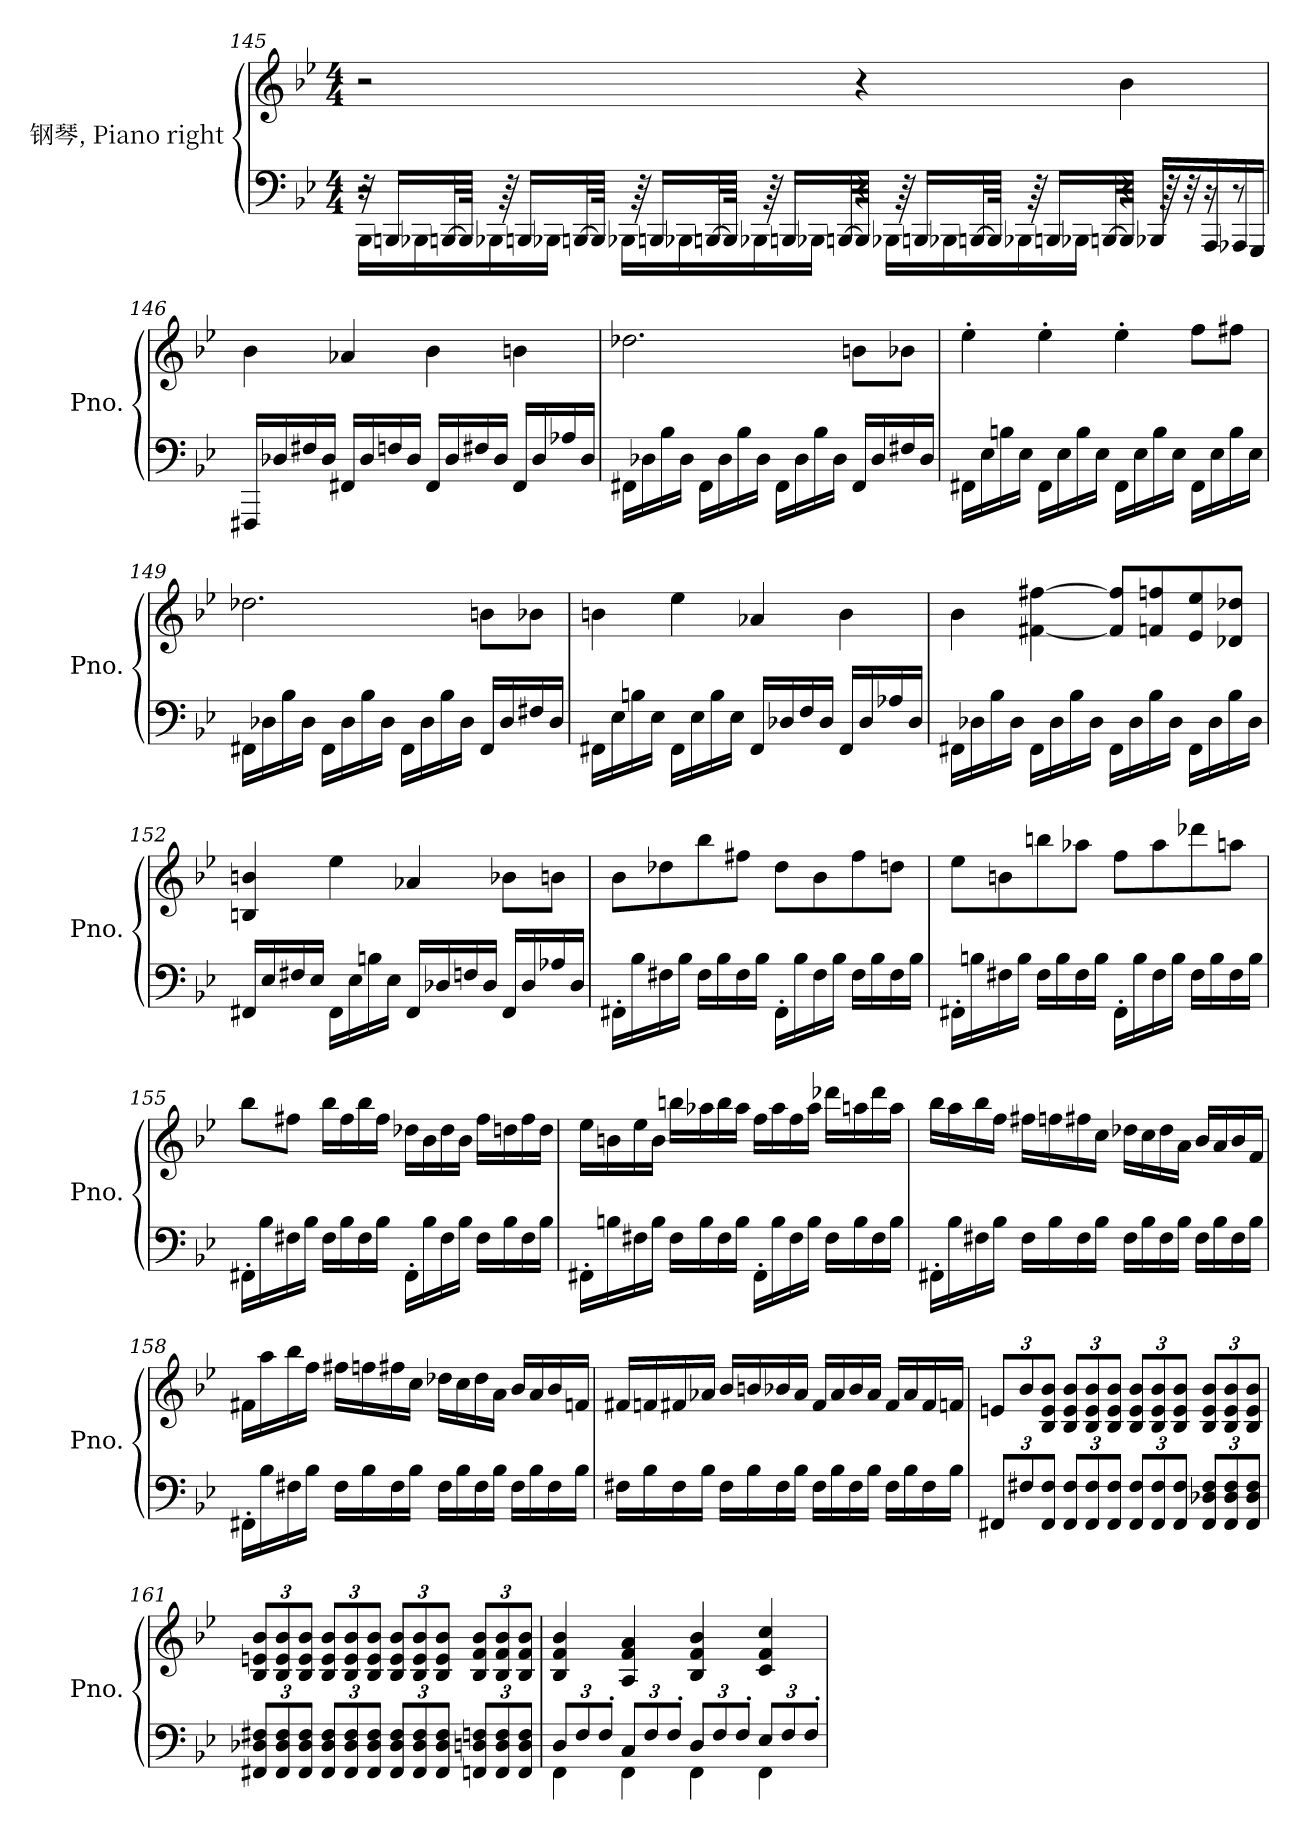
**kern	**kern
*part1	*part1
*staff2	*staff1
*I"钢琴, Piano right	*
*I'Pno.	*
!!LO:LB:g=z
*clefF4	*clefG2
*k[b-e-]	*k[b-e-]
*M4/4	*M4/4
*MM73	*MM73
=145	=145
*^	*
*	*^	*
32r	16BBB-\LL	2r	2r
16BBBn/LL	.	.	.
.	16BBB-X\	.	.
[32BBBn/L	.	.	.
64BBB/JJJk]	16BBB-X\	.	.
64r	.	.	.
16BBBn/LL	.	.	.
.	16BBB-X\JJ	.	.
[32BBBn/L	.	.	.
64BBB/JJJk]	16BBB-X\LL	.	.
64r	.	.	.
16BBBn/LL	.	.	.
.	16BBB-X\	.	.
[32BBBn/L	.	.	.
64BBB/JJJk]	16BBB-X\	.	.
64r	.	.	.
16BBBn/LL	.	.	.
.	16BBB-X\JJ	.	.
[32BBBn/L	.	.	.
*	*	*	*MM78
64BBB/JJJk]	16BBB-X\LL	4r	4r
64r	.	.	.
16BBBn/LL	.	.	.
.	16BBB-X\	.	.
[32BBBn/L	.	.	.
64BBB/JJJk]	16BBB-X\	.	.
64r	.	.	.
16BBBn/LL	.	.	.
.	16BBB-X\JJ	.	.
[32BBBn/L	.	.	.
*	*	*	*MM75
64BBB/JJJk]	4r	16BBB-X/LL	4b-\
64r	.	.	.
32r	.	.	.
16r	.	16AAA/	.
8r	.	16AAA-X/	.
.	.	16GGG/JJ	.
*v	*v	*v	*
!!LO:PB:g=z
=146	=146
*	*MM66
16FFF#X/LL	4b-\
16D-X/	.
16F#X/	.
16D-/JJ	.
*	*MM82
16FF#X/LL	4a-X/
16D-/	.
16Fn/	.
16D-/JJ	.
*	*MM84
16FF#/LL	4b-\
16D-/	.
16F#X/	.
16D-/JJ	.
*	*MM82
16FF#/LL	4bn\
16D-/	.
16A-X/	.
16D-/JJ	.
=147	=147
*	*MM84
16FF#X\LL	2.dd-X\
16D-X\	.
16B-\	.
16D-\JJ	.
16FF#\LL	.
16D-\	.
16B-\	.
16D-\JJ	.
16FF#\LL	.
16D-\	.
16B-\	.
16D-\JJ	.
*	*MM84
16FF#/LL	8bn\L
16D-/	.
16F#X/	8b-X\J
16D-/JJ	.
!!LO:LB:g=z
=148	=148
16FF#X\LL	4ee-'\
16E-\	.
16Bn\	.
16E-\JJ	.
*	*MM85
16FF#\LL	4ee-'\
16E-\	.
16B\	.
16E-\JJ	.
16FF#\LL	4ee-'\
16E-\	.
16B\	.
16E-\JJ	.
*	*MM79
16FF#\LL	8ff\L
16E-\	.
*	*MM84
16B\	8ff#X\J
16E-\JJ	.
=149	=149
16FF#X\LL	2.dd-X\
16D-X\	.
16B-\	.
16D-\JJ	.
16FF#\LL	.
16D-\	.
16B-\	.
16D-\JJ	.
16FF#\LL	.
16D-\	.
16B-\	.
16D-\JJ	.
*	*MM84
16FF#/LL	8bn\L
16D-/	.
16F#X/	8b-X\J
16D-/JJ	.
!!LO:LB:g=z
=150	=150
*	*MM85
16FF#X\LL	4bn\
16E-\	.
16Bn\	.
16E-\JJ	.
16FF#\LL	4ee-\
16E-\	.
16B\	.
16E-\JJ	.
*	*MM84
16FF#/LL	4a-X/
16D-X/	.
16F/	.
16D-/JJ	.
16FF#/LL	4b\
16D-/	.
16A-X/	.
16D-/JJ	.
=151	=151
16FF#X\LL	4b-\
16D-X\	.
16B-\	.
16D-\JJ	.
16FF#\LL	[4f#X\ [4ff#X\
16D-\	.
16B-\	.
16D-\JJ	.
16FF#\LL	8f#/] 8ff#/]L
16D-\	.
16B-\	8fn/ 8ffn/
16D-\JJ	.
*	*MM84
16FF#\LL	8e-/ 8ee-/
16D-\	.
16B-\	8d-X/ 8dd-X/J
16D-\JJ	.
!!LO:LB:g=z
=152	=152
*	*MM85
16FF#X/LL	4Bn/ 4bn/
16E-/	.
16F#X/	.
16E-/JJ	.
16FF#\LL	4ee-\
16E-\	.
16Bn\	.
16E-\JJ	.
*	*MM84
16FF#/LL	4a-X/
16D-X/	.
16Fn/	.
16D-/JJ	.
16FF#/LL	8b-X\L
16D-/	.
16A-X/	8bn\J
16D-/JJ	.
=153	=153
*	*MM91
16FF#X'\LL	8b-\L
16B-\	.
*	*MM88
16F#X\	8dd-X\
16B-\JJ	.
*	*MM91
16F#\LL	8bb-\
16B-\	.
*	*MM89
16F#\	8ff#X\J
16B-\JJ	.
*	*MM93
16FF#'\LL	8dd-\L
16B-\	.
*	*MM91
16F#\	8b-\
16B-\JJ	.
*	*MM93
16F#\LL	8ff#\
16B-\	.
*	*MM91
16F#\	8ddn\J
16B-\JJ	.
!!LO:LB:g=z
=154	=154
*	*MM93
16FF#X'\LL	8ee-\L
16Bn\	.
*	*MM92
16F#X\	8bn\
16B\JJ	.
*	*MM94
16F#\LL	8bbn\
16B\	.
*	*MM92
16F#\	8aa-X\J
16B\JJ	.
*	*MM96
16FF#'\LL	8ff\L
16B\	.
*	*MM94
16F#\	8aa-\
16B\JJ	.
*	*MM96
16F#\LL	8ddd-X\
16B\	.
*	*MM92
16F#\	8aan\J
16B\JJ	.
=155	=155
*	*MM93
16FF#X'\LL	8bb-\L
16B-\	.
*	*MM94
16F#X\	8ff#X\J
16B-\JJ	.
*	*MM101
16F#\LL	16bb-\LL
16B-\	16ff#\
*	*MM98
16F#\	16bb-\
16B-\JJ	16ff#\JJ
*	*MM101
16FF#'\LL	16dd-X\LL
16B-\	16b-\
*	*MM98
16F#\	16dd-\
16B-\JJ	16b-\JJ
*	*MM96
16F#\LL	16ff#\LL
16B-\	16ddn\
*	*MM94
16F#\	16ff#\
16B-\JJ	16dd\JJ
!!LO:LB:g=z
=156	=156
*	*MM97
16FF#X'\LL	16ee-\LL
16Bn\	16bn\
*	*MM100
16F#X\	16ee-\
16B\JJ	16b\JJ
16F#\LL	16bbn\LL
16B\	16aa-X\
*	*MM97
16F#\	16bb\
16B\JJ	16aa-\JJ
*	*MM98
16FF#'\LL	16ff\LL
16B\	16aa-\
*	*MM96
16F#\	16ff\
16B\JJ	16aa-\JJ
*	*MM93
16F#\LL	16ddd-X\LL
16B\	16aan\
*	*MM88
16F#\	16ddd-\
16B\JJ	16aa\JJ
=157	=157
*	*MM95
16FF#X'\LL	16bb-\LL
16B-\	16aa\
*	*MM98
16F#X\	16bb-\
16B-\JJ	16ff\JJ
*	*MM100
16F#\LL	16ff#X\LL
16B-\	16ffn\
*	*MM96
16F#\	16ff#X\
16B-\JJ	16cc\JJ
*	*MM98
16F#\LL	16dd-X\LL
16B-\	16cc\
*	*MM96
16F#\	16dd-\
16B-\JJ	16a\JJ
*	*MM95
16F#\LL	16b-/LL
16B-\	16a/
*	*MM93
16F#\	16b-/
16B-\JJ	16f/JJ
!!LO:PB:g=z
=158	=158
*	*MM95
16FF#X'\LL	16f#X\LL
16B-\	16aa\
*	*MM96
16F#X\	16bb-\
16B-\JJ	16ff\JJ
*	*MM99
16F#\LL	16ff#X\LL
16B-\	16ffn\
*	*MM96
16F#\	16ff#X\
16B-\JJ	16cc\JJ
*	*MM99
16F#\LL	16dd-X\LL
16B-\	16cc\
*	*MM95
16F#\	16dd-\
16B-\JJ	16a\JJ
*	*MM98
16F#\LL	16b-/LL
16B-\	16a/
*	*MM95
16F#\	16b-/
16B-\JJ	16fn/JJ
=159	=159
16F#X\LL	16f#X/LL
16B-\	16fn/
*	*MM96
16F#\	16f#X/
16B-\JJ	16a-X/JJ
16F#\LL	16b-/LL
16B-\	16bn/
*	*MM94
16F#\	16b-X/
16B-\JJ	16a-/JJ
16F#\LL	16f#/LL
16B-\	16a-/
*	*MM92
16F#\	16b-/
16B-\JJ	16a-/JJ
*	*MM93
16F#\LL	16f#/LL
16B-\	16a-/
*	*MM91
16F#\	16f#/
16B-\JJ	16fn/JJ
!!LO:LB:g=z
=160	=160
*Xbrackettup	*Xbrackettup
*	*MM86
12FF#X/L	12en/L
12F#X/	12b-/
12FF#/ 12F#/J	12B-/ 12e/ 12b-/J
12FF#/ 12F#/L	12B-/ 12e/ 12b-/L
12FF#/ 12F#/	12B-/ 12e/ 12b-/
12FF#/ 12F#/J	12B-/ 12e/ 12b-/J
12FF#/ 12F#/L	12B-/ 12e/ 12b-/L
12FF#/ 12F#/	12B-/ 12e/ 12b-/
12FF#/ 12F#/J	12B-/ 12e/ 12b-/J
*	*MM88
12FF#/ 12D-X/ 12F#/L	12B-/ 12e/ 12b-/L
*	*MM89
12FF#/ 12D-/ 12F#/	12B-/ 12e/ 12b-/
12FF#/ 12D-/ 12F#/J	12B-/ 12e/ 12b-/J
=161	=161
12FF#X/ 12D-X/ 12F#X/L	12B-/ 12en/ 12b-/L
12FF#/ 12D-/ 12F#/	12B-/ 12e/ 12b-/
*	*MM89
12FF#/ 12D-/ 12F#/J	12B-/ 12e/ 12b-/J
12FF#/ 12D-/ 12F#/L	12B-/ 12e/ 12b-/L
12FF#/ 12D-/ 12F#/	12B-/ 12e/ 12b-/
12FF#/ 12D-/ 12F#/J	12B-/ 12e/ 12b-/J
12FF#/ 12D-/ 12F#/L	12B-/ 12e/ 12b-/L
12FF#/ 12D-/ 12F#/	12B-/ 12e/ 12b-/
*	*MM85
12FF#/ 12D-/ 12F#/J	12B-/ 12e/ 12b-/J
*	*MM82
12FFn/ 12Dn/ 12Fn/L	12B-/ 12f/ 12b-/L
12FF/ 12D/ 12F/	12B-/ 12f/ 12b-/
12FF/ 12D/ 12F/J	12B-/ 12f/ 12b-/J
!!LO:LB:g=z
=162	=162
*^	*
12D/L	4FF\	4B-/ 4f/ 4b-/
12F/	.	.
12F'/J	.	.
*	*	*MM82
12C/L	4FF\	4A/ 4f/ 4a/
12F/	.	.
12F'/J	.	.
*	*	*MM80
12D/L	4FF\	4B-/ 4f/ 4b-/
12F/	.	.
12F'/J	.	.
*	*	*MM82
12E-/L	4FF\	4c/ 4f/ 4cc/
12F/	.	.
12F'/J	.	.
*v	*v	*
=	=
*-	*-
